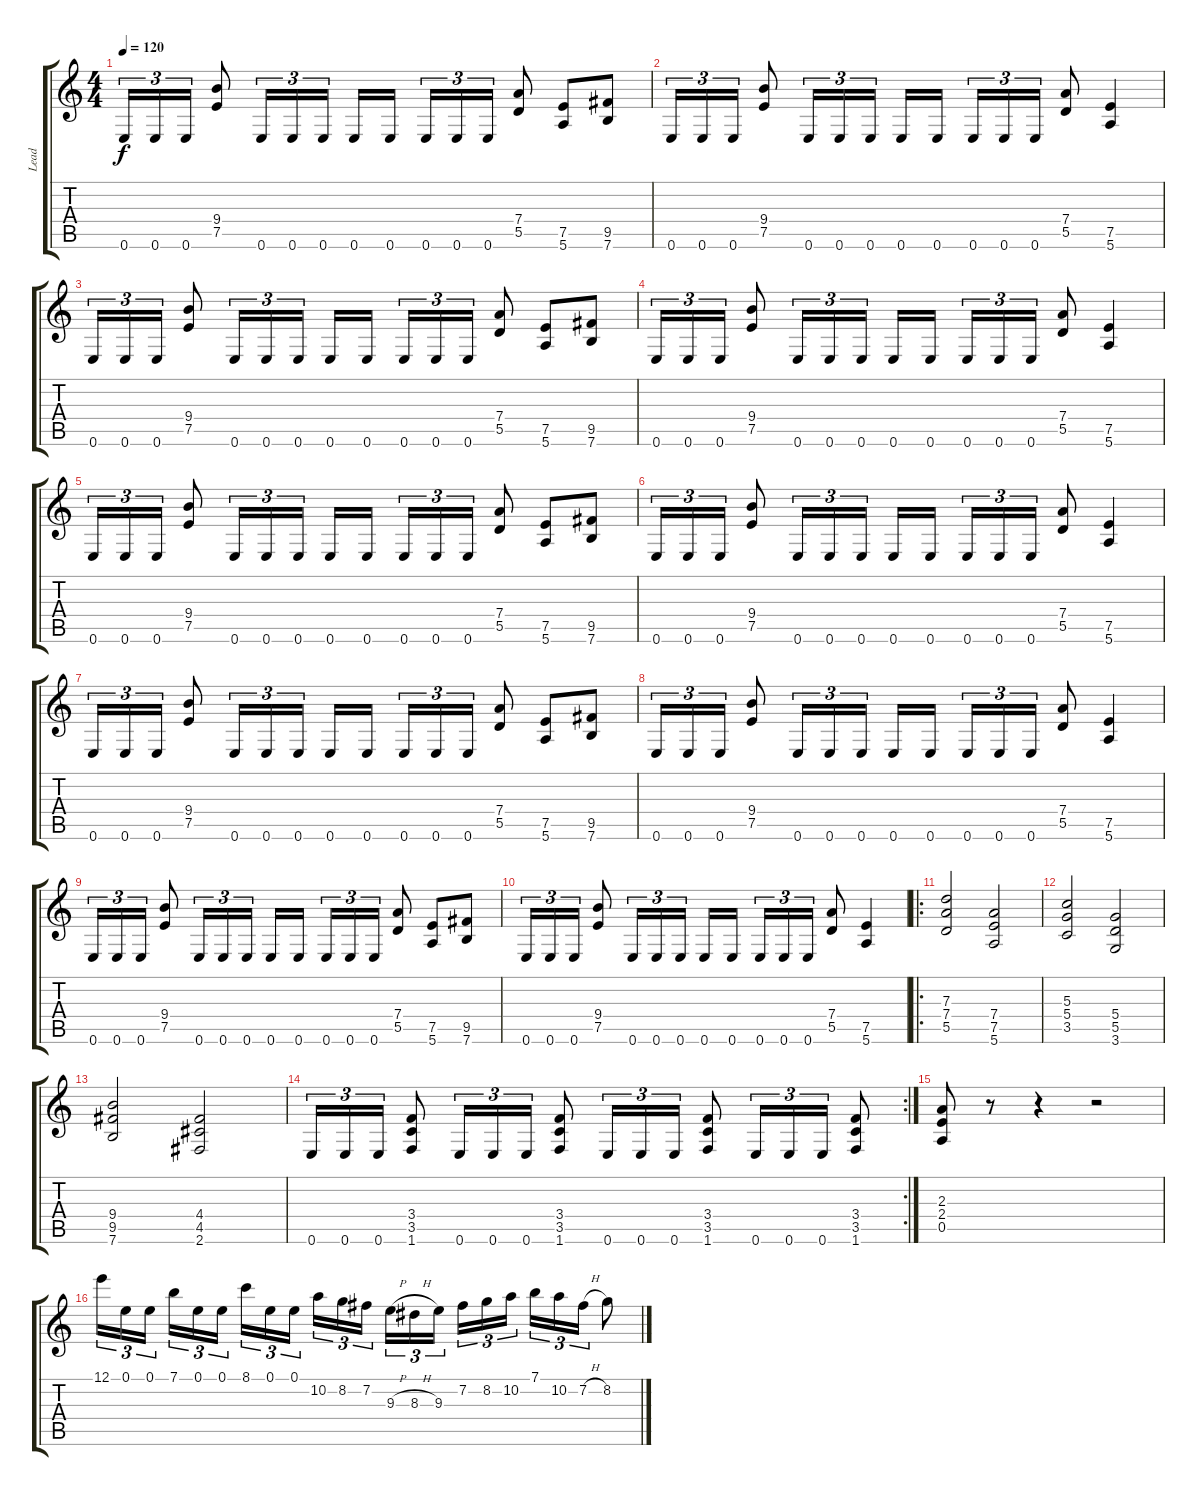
\track ("Lead" "Lead") {instrument distortionguitar}
\staff {score tabs}
\tuning (E4 B3 G3 D3 A2 E2) {hide}
\ts (4 4)
\tempo 120
\clef g2
\ks c
0.6.16{tu (3 2) dy f} 0.6.16{tu (3 2)} 0.6.16{tu (3 2)} (9.4 7.5).8 0.6.16{tu (3 2)} 0.6.16{tu (3 2)} 0.6.16{tu (3 2)} 0.6.16 0.6.16 0.6.16{tu (3 2)} 0.6.16{tu (3 2)} 0.6.16{tu (3 2)} (7.4 5.5).8 (7.5 5.6).8 (9.5 7.6).8 |
0.6.16{tu (3 2)} 0.6.16{tu (3 2)} 0.6.16{tu (3 2)} (9.4 7.5).8 0.6.16{tu (3 2)} 0.6.16{tu (3 2)} 0.6.16{tu (3 2)} 0.6.16 0.6.16 0.6.16{tu (3 2)} 0.6.16{tu (3 2)} 0.6.16{tu (3 2)} (7.4 5.5).8 (7.5 5.6).4 |
0.6.16{tu (3 2)} 0.6.16{tu (3 2)} 0.6.16{tu (3 2)} (9.4 7.5).8 0.6.16{tu (3 2)} 0.6.16{tu (3 2)} 0.6.16{tu (3 2)} 0.6.16 0.6.16 0.6.16{tu (3 2)} 0.6.16{tu (3 2)} 0.6.16{tu (3 2)} (7.4 5.5).8 (7.5 5.6).8 (9.5 7.6).8 |
0.6.16{tu (3 2)} 0.6.16{tu (3 2)} 0.6.16{tu (3 2)} (9.4 7.5).8 0.6.16{tu (3 2)} 0.6.16{tu (3 2)} 0.6.16{tu (3 2)} 0.6.16 0.6.16 0.6.16{tu (3 2)} 0.6.16{tu (3 2)} 0.6.16{tu (3 2)} (7.4 5.5).8 (7.5 5.6).4 |
0.6.16{tu (3 2)} 0.6.16{tu (3 2)} 0.6.16{tu (3 2)} (9.4 7.5).8 0.6.16{tu (3 2)} 0.6.16{tu (3 2)} 0.6.16{tu (3 2)} 0.6.16 0.6.16 0.6.16{tu (3 2)} 0.6.16{tu (3 2)} 0.6.16{tu (3 2)} (7.4 5.5).8 (7.5 5.6).8 (9.5 7.6).8 |
0.6.16{tu (3 2)} 0.6.16{tu (3 2)} 0.6.16{tu (3 2)} (9.4 7.5).8 0.6.16{tu (3 2)} 0.6.16{tu (3 2)} 0.6.16{tu (3 2)} 0.6.16 0.6.16 0.6.16{tu (3 2)} 0.6.16{tu (3 2)} 0.6.16{tu (3 2)} (7.4 5.5).8 (7.5 5.6).4 |
0.6.16{tu (3 2)} 0.6.16{tu (3 2)} 0.6.16{tu (3 2)} (9.4 7.5).8 0.6.16{tu (3 2)} 0.6.16{tu (3 2)} 0.6.16{tu (3 2)} 0.6.16 0.6.16 0.6.16{tu (3 2)} 0.6.16{tu (3 2)} 0.6.16{tu (3 2)} (7.4 5.5).8 (7.5 5.6).8 (9.5 7.6).8 |
0.6.16{tu (3 2)} 0.6.16{tu (3 2)} 0.6.16{tu (3 2)} (9.4 7.5).8 0.6.16{tu (3 2)} 0.6.16{tu (3 2)} 0.6.16{tu (3 2)} 0.6.16 0.6.16 0.6.16{tu (3 2)} 0.6.16{tu (3 2)} 0.6.16{tu (3 2)} (7.4 5.5).8 (7.5 5.6).4 |
0.6.16{tu (3 2)} 0.6.16{tu (3 2)} 0.6.16{tu (3 2)} (9.4 7.5).8 0.6.16{tu (3 2)} 0.6.16{tu (3 2)} 0.6.16{tu (3 2)} 0.6.16 0.6.16 0.6.16{tu (3 2)} 0.6.16{tu (3 2)} 0.6.16{tu (3 2)} (7.4 5.5).8 (7.5 5.6).8 (9.5 7.6).8 |
0.6.16{tu (3 2)} 0.6.16{tu (3 2)} 0.6.16{tu (3 2)} (9.4 7.5).8 0.6.16{tu (3 2)} 0.6.16{tu (3 2)} 0.6.16{tu (3 2)} 0.6.16 0.6.16 0.6.16{tu (3 2)} 0.6.16{tu (3 2)} 0.6.16{tu (3 2)} (7.4 5.5).8 (7.5 5.6).4 |
\ro
(7.3 7.4 5.5).2 (7.4 7.5 5.6).2 |
(5.3 5.4 3.5).2 (5.4 5.5 3.6).2 |
(9.4 9.5 7.6).2 (4.4 4.5 2.6).2 |
\rc 2
0.6.16{tu (3 2)} 0.6.16{tu (3 2)} 0.6.16{tu (3 2)} (3.4 3.5 1.6).8 0.6.16{tu (3 2)} 0.6.16{tu (3 2)} 0.6.16{tu (3 2)} (3.4 3.5 1.6).8 0.6.16{tu (3 2)} 0.6.16{tu (3 2)} 0.6.16{tu (3 2)} (3.4 3.5 1.6).8 0.6.16{tu (3 2)} 0.6.16{tu (3 2)} 0.6.16{tu (3 2)} (3.4 3.5 1.6).8 |
(2.3 2.4 0.5).8 r.8 r.4 r.2 |
12.1.16{tu (3 2)} 0.1.16{tu (3 2)} 0.1.16{tu (3 2)} 7.1.16{tu (3 2)} 0.1.16{tu (3 2)} 0.1.16{tu (3 2)} 8.1.16{tu (3 2)} 0.1.16{tu (3 2)} 0.1.16{tu (3 2)} 10.2.16{tu (3 2)} 8.2.16{tu (3 2)} 7.2.16{tu (3 2)} 9.3{h}.16{tu (3 2)} 8.3{h}.16{tu (3 2)} 9.3.16{tu (3 2)} 7.2.16{tu (3 2)} 8.2.16{tu (3 2)} 10.2.16{tu (3 2)} 7.1.16{tu (3 2)} 10.2.16{tu (3 2)} 7.2{h}.16{tu (3 2)} 8.2.8
